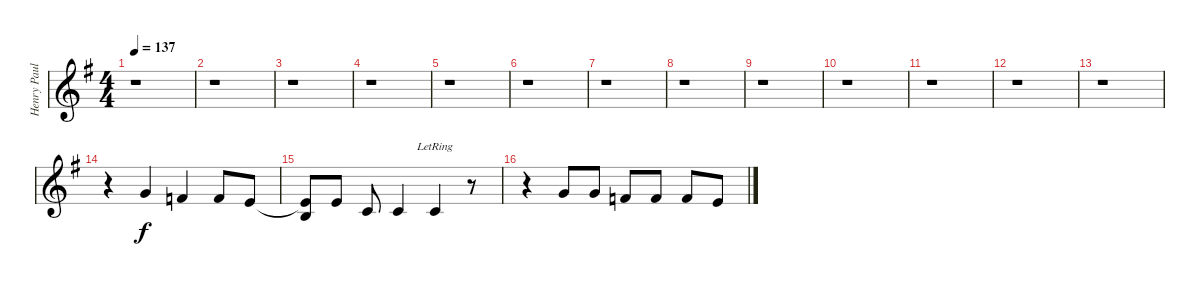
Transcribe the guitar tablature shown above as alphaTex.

\track ("Henry Paul Vocals" "Henry Paul") {instrument englishhorn}
\staff {score}
\tuning (E4 B3 G3 D3 A2 E2) {hide}
\ts (4 4)
\tempo 137
\clef g2
\ks g
r.1{dy f} |
r.1 |
r.1 |
r.1 |
r.1 |
r.1 |
r.1 |
r.1 |
r.1 |
r.1 |
r.1 |
r.1 |
r.1 |
r.4 3.1.4 1.1.4 1.1.8 0.1.8 |
(0.1{t} 0.2).8 0.1.8 1.2.8 1.2.4 1.2{lr}.4 r.8 |
r.4 3.1.8 3.1.8 1.1.8 1.1.8 1.1.8 0.1.8
